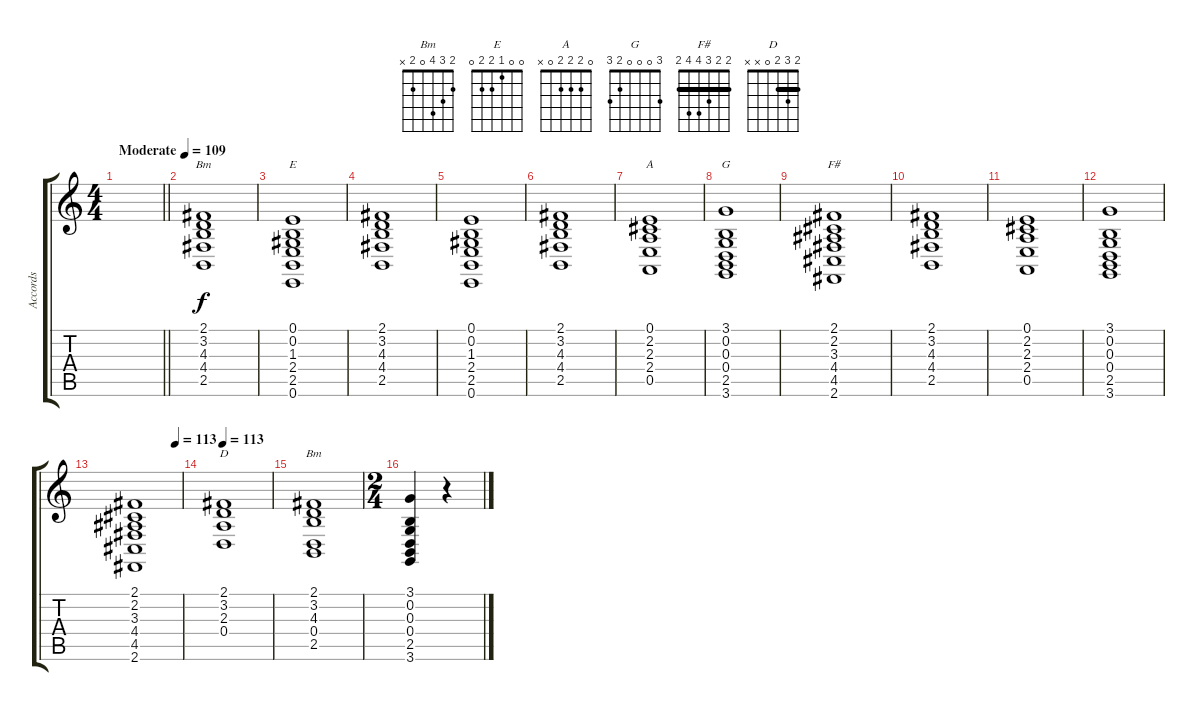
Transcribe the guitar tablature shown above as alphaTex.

\track ("Accords" "Accords") {instrument stringensemble1}
\staff {score tabs}
\tuning (E4 B3 G3 D3 A2 E2) {hide}
\chord ("Bm" 2 3 4 4 2 x) {barre 2}
\chord ("E" 0 0 1 2 2 0)
\chord ("A" 0 2 2 2 0 x)
\chord ("G" 3 0 0 0 2 3)
\chord ("F#" 2 2 3 4 4 2) {barre 2}
\chord ("D" 2 3 2 0 x x) {barre 2}
\chord ("Bm" 2 3 4 0 2 x)
\ts (4 4)
\tempo (109 "Moderate")
\clef g2
\barLineRight lightlight
\ks c
|
(2.1 3.2 4.3 4.4 2.5).1{ch "Bm"} |
(0.1 0.2 1.3 2.4 2.5 0.6).1{ch "E"} |
(2.1 3.2 4.3 4.4 2.5).1 |
(0.1 0.2 1.3 2.4 2.5 0.6).1 |
(2.1 3.2 4.3 4.4 2.5).1 |
(0.1 2.2 2.3 2.4 0.5).1{ch "A"} |
(3.1 0.2 0.3 0.4 2.5 3.6).1{ch "G"} |
(2.1 2.2 3.3 4.4 4.5 2.6).1{ch "F#"} |
(2.1 3.2 4.3 4.4 2.5).1 |
(0.1 2.2 2.3 2.4 0.5).1 |
(3.1 0.2 0.3 0.4 2.5 3.6).1 |
\tempo (113 0.875)
(2.1 2.2 3.3 4.4 4.5 2.6).1 |
\tempo 113
(2.1 3.2 2.3 0.4).1{ch "D"} |
(2.1 3.2 4.3 0.4 2.5).1{ch "Bm"} |
\ts (2 4)
(3.1 0.2 0.3 0.4 2.5 3.6).4 r.4
